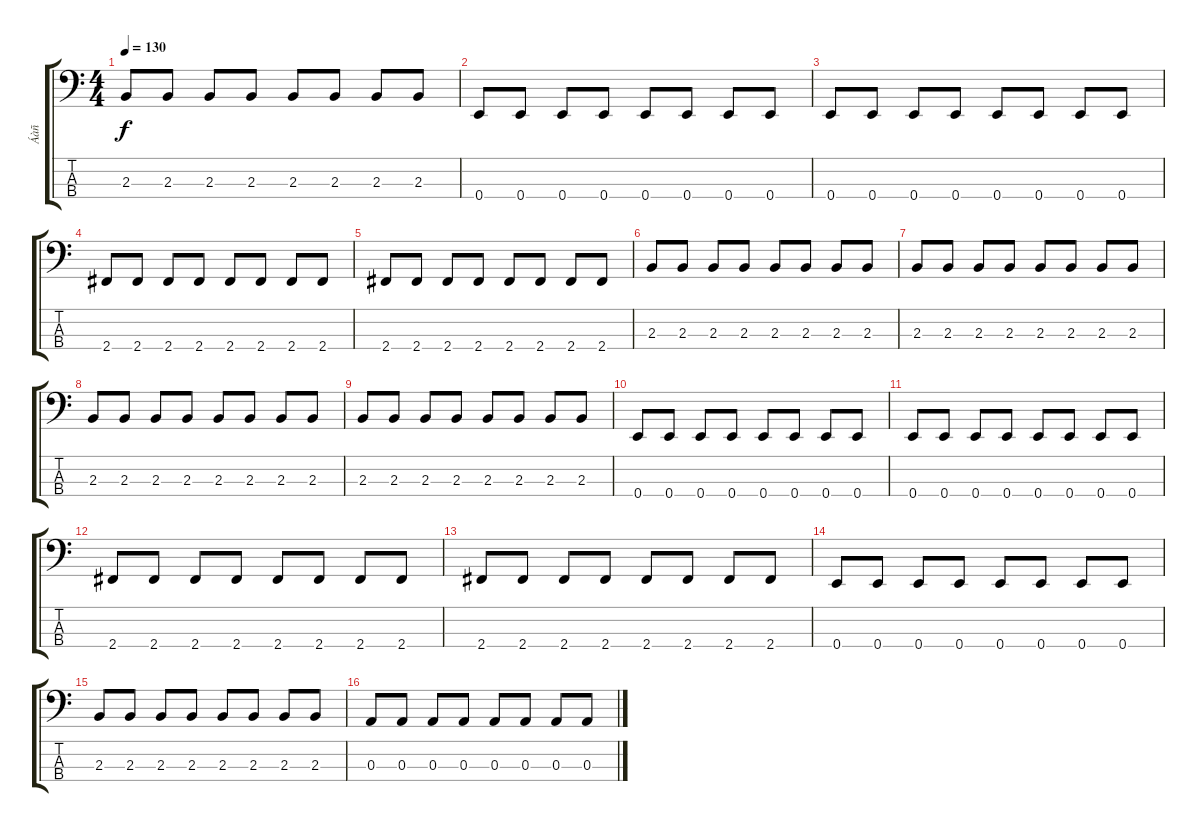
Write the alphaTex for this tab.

\track ("Áàñ" "Áàñ") {instrument electricbassfinger}
\staff {score tabs}
\tuning (G2 D2 A1 E1) {hide}
\ts (4 4)
\tempo 130
\clef f4
\ks c
2.3.8{dy f} 2.3.8 2.3.8 2.3.8 2.3.8 2.3.8 2.3.8 2.3.8 |
0.4.8 0.4.8 0.4.8 0.4.8 0.4.8 0.4.8 0.4.8 0.4.8 |
0.4.8 0.4.8 0.4.8 0.4.8 0.4.8 0.4.8 0.4.8 0.4.8 |
2.4.8 2.4.8 2.4.8 2.4.8 2.4.8 2.4.8 2.4.8 2.4.8 |
2.4.8 2.4.8 2.4.8 2.4.8 2.4.8 2.4.8 2.4.8 2.4.8 |
2.3.8 2.3.8 2.3.8 2.3.8 2.3.8 2.3.8 2.3.8 2.3.8 |
2.3.8 2.3.8 2.3.8 2.3.8 2.3.8 2.3.8 2.3.8 2.3.8 |
2.3.8 2.3.8 2.3.8 2.3.8 2.3.8 2.3.8 2.3.8 2.3.8 |
2.3.8 2.3.8 2.3.8 2.3.8 2.3.8 2.3.8 2.3.8 2.3.8 |
0.4.8 0.4.8 0.4.8 0.4.8 0.4.8 0.4.8 0.4.8 0.4.8 |
0.4.8 0.4.8 0.4.8 0.4.8 0.4.8 0.4.8 0.4.8 0.4.8 |
2.4.8 2.4.8 2.4.8 2.4.8 2.4.8 2.4.8 2.4.8 2.4.8 |
2.4.8 2.4.8 2.4.8 2.4.8 2.4.8 2.4.8 2.4.8 2.4.8 |
0.4.8 0.4.8 0.4.8 0.4.8 0.4.8 0.4.8 0.4.8 0.4.8 |
2.3.8 2.3.8 2.3.8 2.3.8 2.3.8 2.3.8 2.3.8 2.3.8 |
0.3.8 0.3.8 0.3.8 0.3.8 0.3.8 0.3.8 0.3.8 0.3.8
